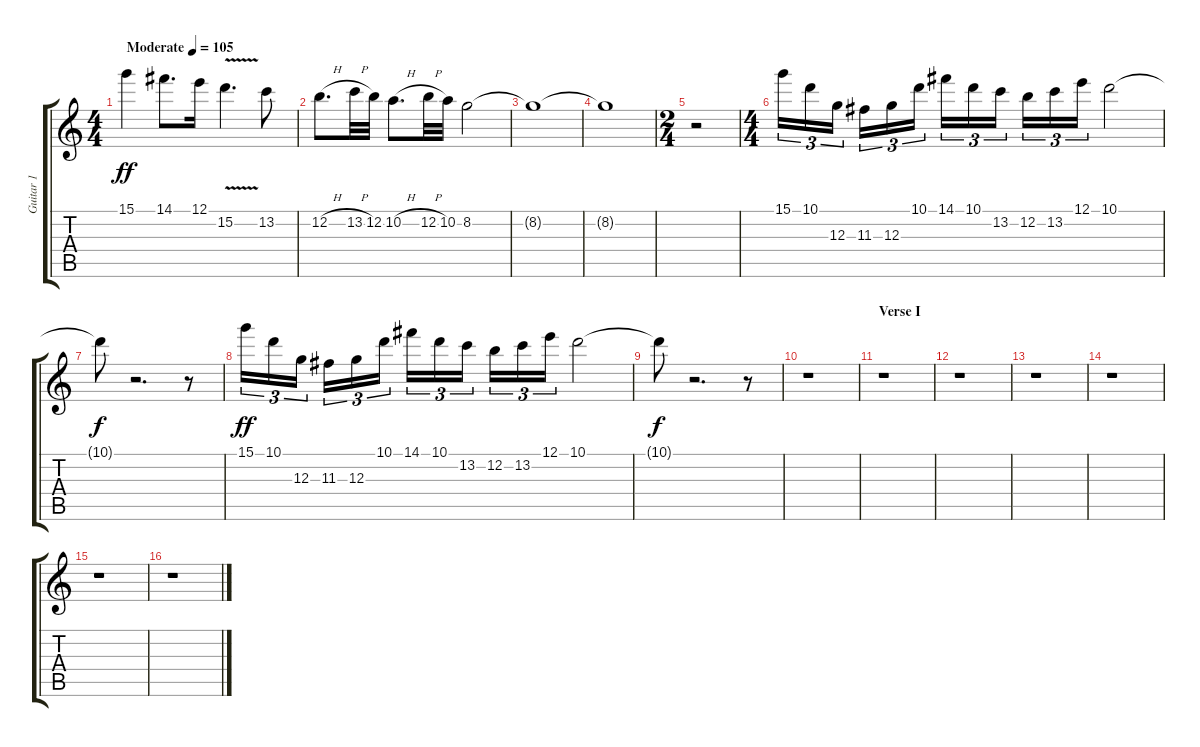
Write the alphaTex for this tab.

\track ("Guitar 1" "Guitar 1") {instrument overdrivenguitar}
\staff {score tabs}
\tuning (E4 B3 G3 D3 A2 E2) {hide}
\ts (4 4)
\tempo (105 "Moderate")
\clef g2
\ks c
15.1.4{dy ff instrument overdrivenguitar} 14.1.8{d} 12.1.16 15.2{v}.4{d} 13.2.8 |
12.2{h}.8{d} 13.2{h}.32 12.2.32 10.2{h}.8{d} 12.2{h}.32 10.2.32 8.2.2 |
8.2{t}.1 |
8.2{t}.1 |
\ts (2 4)
r.2 |
\ts (4 4)
15.1.16{tu (3 2)} 10.1.16{tu (3 2)} 12.3.16{tu (3 2)} 11.3.16{tu (3 2)} 12.3.16{tu (3 2)} 10.1.16{tu (3 2)} 14.1.16{tu (3 2)} 10.1.16{tu (3 2)} 13.2.16{tu (3 2)} 12.2.16{tu (3 2)} 13.2.16{tu (3 2)} 12.1.16{tu (3 2)} 10.1.2 |
10.1{t}.8{dy f} r.2{d} r.8 |
15.1.16{tu (3 2) dy ff} 10.1.16{tu (3 2)} 12.3.16{tu (3 2)} 11.3.16{tu (3 2)} 12.3.16{tu (3 2)} 10.1.16{tu (3 2)} 14.1.16{tu (3 2)} 10.1.16{tu (3 2)} 13.2.16{tu (3 2)} 12.2.16{tu (3 2)} 13.2.16{tu (3 2)} 12.1.16{tu (3 2)} 10.1.2 |
10.1{t}.8{dy f} r.2{d} r.8 |
r.1 |
\section ("" "Verse I")
r.1 |
r.1 |
r.1 |
r.1 |
r.1 |
r.1
